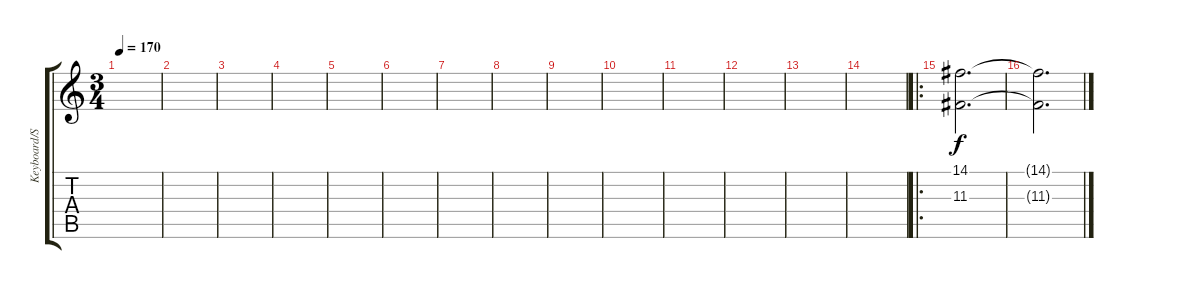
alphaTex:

\track ("Keyboard/Strings" "Keyboard/S") {instrument stringensemble1}
\staff {score tabs}
\tuning (E4 B3 G3 D3 A2 E2) {hide}
\ts (3 4)
\tempo 170
\clef g2
\ks c
|
|
|
|
|
|
|
|
|
|
|
|
|
|
\ro
(14.1 11.3).2{d} |
(14.1{t} 11.3{t}).2{d}
